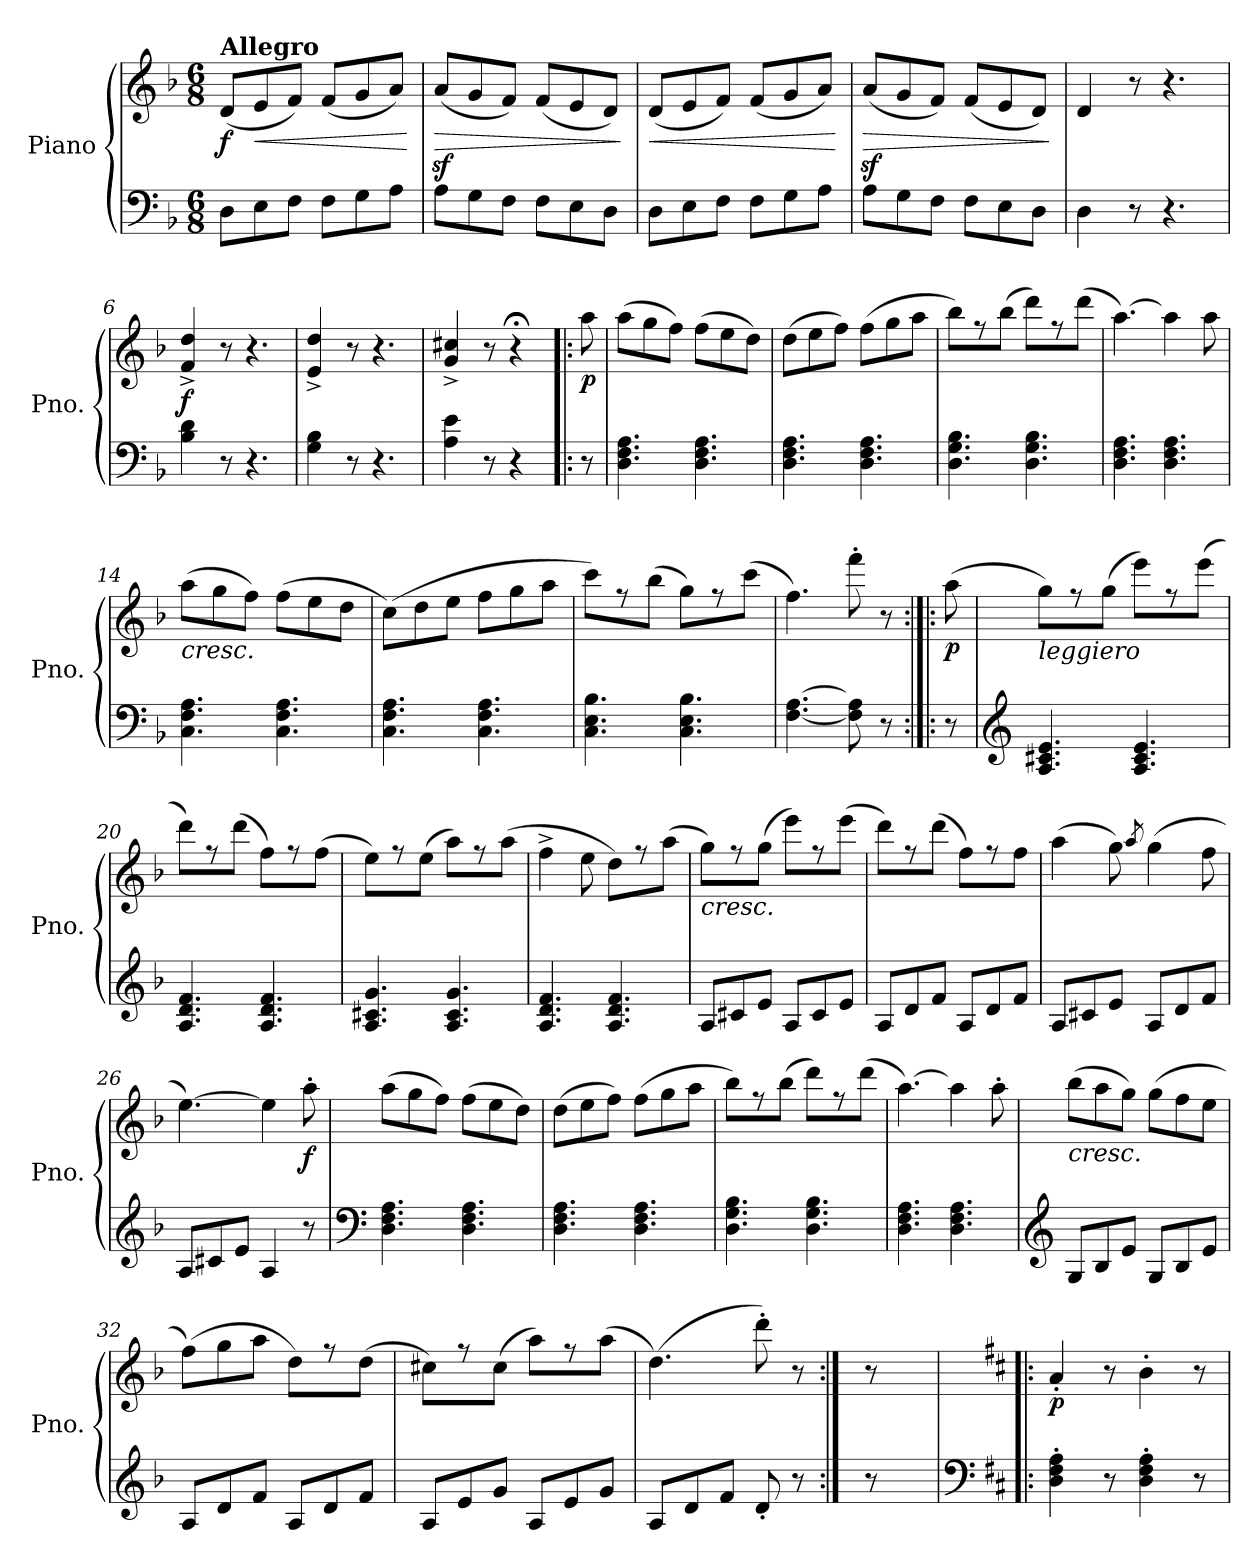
**kern	**kern	**dynam
*part1	*part1	*part1
*staff2	*staff1	*staff1/2
*I"Piano	*	*
*I'Pno.	*	*
*clefF4	*clefG2	*
*k[b-]	*k[b-]	*
*M6/8	*M6/8	*
*MM240	*MM240	*
=1	=1	=1
!	!LO:TX:a:B:t=Allegro	!
!	!	!LO:DY:b
8D\L	(<8d/L	f
!	!	!LO:HP:b
8E\	8e/	<
8F\J	8f/J)	.
8F\L	(<8f/L	.
8G\	8g/	.
8A\J	8a/J)	.
.	.	[
=2	=2	=2
!	!	!LO:HP:b
8A\L	(<8az</L	>
8G\	8g/	.
8F\J	8f/J)	.
8F\L	(<8f/L	.
8E\	8e/	.
8D\J	8d/J)	.
.	.	]
=3	=3	=3
!	!	!LO:HP:b
8D\L	(<8d/L	<
8E\	8e/	.
8F\J	8f/J)	.
8F\L	(<8f/L	.
8G\	8g/	.
8A\J	8a/J)	.
.	.	[
=4	=4	=4
!	!	!LO:HP:b
8A\L	(<8az</L	>
8G\	8g/	.
8F\J	8f/J)	.
8F\L	(<8f/L	.
8E\	8e/	.
8D\J	8d/J)	.
.	.	]
=5	=5	=5
4D\	4d/	.
8r	8r	.
4.r	4.r	.
=6	=6	=6
!	!	!LO:DY:b
4B-\ 4d\	4f/^ 4dd/^	f
8r	8r	.
4.r	4.r	.
=7	=7	=7
4G\ 4B-\	4e/^ 4dd/^	.
8r	8r	.
4.r	4.r	.
=8	=8	=8
4A\ 4e\	4g/^ 4cc#X/^	.
8r	8r	.
4r	4r;<	.
=9!|:	=9!|:	=9!|:
!	!	!LO:DY:b
8r	8aa\	p
!!LO:LB:g=z
=10	=10	=10
4.D\ 4.F\ 4.A\	(>8aa\L	.
.	8gg\	.
.	8ff\J)	.
4.D\ 4.F\ 4.A\	(>8ff\L	.
.	8ee\	.
.	8dd\J)	.
=11	=11	=11
4.D\ 4.F\ 4.A\	(>8dd\L	.
.	8ee\	.
.	8ff\J)	.
4.D\ 4.F\ 4.A\	(>8ff\L	.
.	8gg\	.
.	8aa\J	.
=12	=12	=12
4.D\ 4.G\ 4.B-\	8bb-\L)	.
.	8rff	.
.	(>8bb-\J	.
4.D\ 4.G\ 4.B-\	8ddd\L)	.
.	8rff	.
.	(>8ddd\J	.
=13	=13	=13
4.D\ 4.F\ 4.A\	[4.aa\)	.
4.D\ 4.F\ 4.A\	4aa\]	.
.	8aa\	.
=14	=14	=14
!	!LO:TX:b:i:t=cresc.	!
4.C\ 4.F\ 4.A\	(>8aa\L	.
.	8gg\	.
.	8ff\J)	.
4.C\ 4.F\ 4.A\	(>8ff\L	.
.	8ee\	.
.	8dd\J	.
=15	=15	=15
4.C\ 4.F\ 4.A\	(>8cc\L)	.
.	8dd\	.
.	8ee\J	.
4.C\ 4.F\ 4.A\	8ff\L	.
.	8gg\	.
.	8aa\J	.
=16	=16	=16
4.C\ 4.E\ 4.B-\	8ccc\L)	.
.	8rff	.
.	(>8bb-\J	.
4.C\ 4.E\ 4.B-\	8gg\L)	.
.	8rff	.
.	(>8ccc\J	.
!!LO:LB:g=z
=17	=17	=17
[4.F\ [4.A\	4.ff\)	.
8F\] 8A\]	8fff'\	.
8r	8r	.
=18:|!|:	=18:|!|:	=18:|!|:
!	!	!LO:DY:b
8r	(>8aa\	p
=19	=19	=19
*clefG2	*	*
!	!LO:TX:b:i:t=leggiero	!
4.A/ 4.c#X/ 4.e/	8gg\L)	.
.	8rff	.
.	(>8gg\J	.
4.A/ 4.c#/ 4.e/	8eee\L)	.
.	8rff	.
.	(>8eee\J	.
=20	=20	=20
4.A/ 4.d/ 4.f/	8ddd\L)	.
.	8rff	.
.	(>8ddd\J	.
4.A/ 4.d/ 4.f/	8ff\L)	.
.	8rff	.
.	(>8ff\J	.
=21	=21	=21
4.A/ 4.c#X/ 4.g/	8ee\L)	.
.	8rff	.
.	(>8ee\J	.
4.A/ 4.c#/ 4.g/	8aa\L)	.
.	8rff	.
.	(>8aa\J	.
=22	=22	=22
4.A/ 4.d/ 4.f/	4ff^\	.
.	8ee\	.
4.A/ 4.d/ 4.f/	8dd\L)	.
.	8rff	.
.	(>8aa\J	.
=23	=23	=23
!	!LO:TX:b:i:t=cresc.	!
8A/L	8gg\L)	.
8c#X/	8rff	.
8e/J	(>8gg\J	.
8A/L	8eee\L)	.
8c#/	8rff	.
8e/J	(>8eee\J	.
!!LO:LB:g=z
=24	=24	=24
8A/L	8ddd\L)	.
8d/	8rff	.
8f/J	(>8ddd\J	.
8A/L	8ff\L)	.
8d/	8rff	.
8f/J	8ff\J	.
=25	=25	=25
8A/L	(>4aa\	.
8c#X/	.	.
8e/J	8gg\)	.
.	8qaa/	.
8A/L	(>4gg\	.
8d/	.	.
8f/J	8ff\	.
=26	=26	=26
8A/L	[4.ee\)	.
8c#X/	.	.
8e/J	.	.
4A/	4ee\]	.
!	!	!LO:DY:b
8r	8aa'\	f
=27	=27	=27
*clefF4	*	*
4.D\ 4.F\ 4.A\	(>8aa\L	.
.	8gg\	.
.	8ff\J)	.
4.D\ 4.F\ 4.A\	(>8ff\L	.
.	8ee\	.
.	8dd\J)	.
=28	=28	=28
4.D\ 4.F\ 4.A\	(>8dd\L	.
.	8ee\	.
.	8ff\J)	.
4.D\ 4.F\ 4.A\	(>8ff\L	.
.	8gg\	.
.	8aa\J	.
=29	=29	=29
4.D\ 4.G\ 4.B-\	8bb-\L)	.
.	8rff	.
.	(>8bb-\J	.
4.D\ 4.G\ 4.B-\	8ddd\L)	.
.	8rff	.
.	(>8ddd\J	.
!!LO:LB:g=z
=30	=30	=30
4.D\ 4.F\ 4.A\	[4.aa\)	.
4.D\ 4.F\ 4.A\	4aa\]	.
.	8aa'\	.
=31	=31	=31
*clefG2	*	*
!	!LO:TX:b:i:t=cresc.	!
8G/L	(>8bb-\L	.
8B-/	8aa\	.
8e/J	8gg\J)	.
8G/L	(>8gg\L	.
8B-/	8ff\	.
8e/J	8ee\J	.
=32	=32	=32
8A/L	(>8ff\L)	.
8d/	8gg\	.
8f/J	8aa\J	.
8A/L	8dd\L)	.
8d/	8rff	.
8f/J	(>8dd\J	.
=33	=33	=33
8A/L	8cc#X\L)	.
8e/	8rff	.
8g/J	(>8cc#\J	.
8A/L	8aa\L)	.
8e/	8rff	.
8g/J	(>8aa\J	.
=34	=34	=34
8A/L	(>4.dd\)	.
8d/	.	.
8f/J	.	.
8d'/	8ddd'\)	.
8r	8r	.
=35:|!	=35:|!	=35:|!
8r	8r	.
=36!|:	=36!|:	=36!|:
*clefF4	*	*
*k[f#c#]	*k[f#c#]	*
!	!	!LO:DY:b
4D\' 4F#\' 4A\'	4a'/	p
8r	8r	.
4D\' 4F#\' 4A\'	4b'\	.
8r	8r	.
=	=	=
*-	*-	*-
